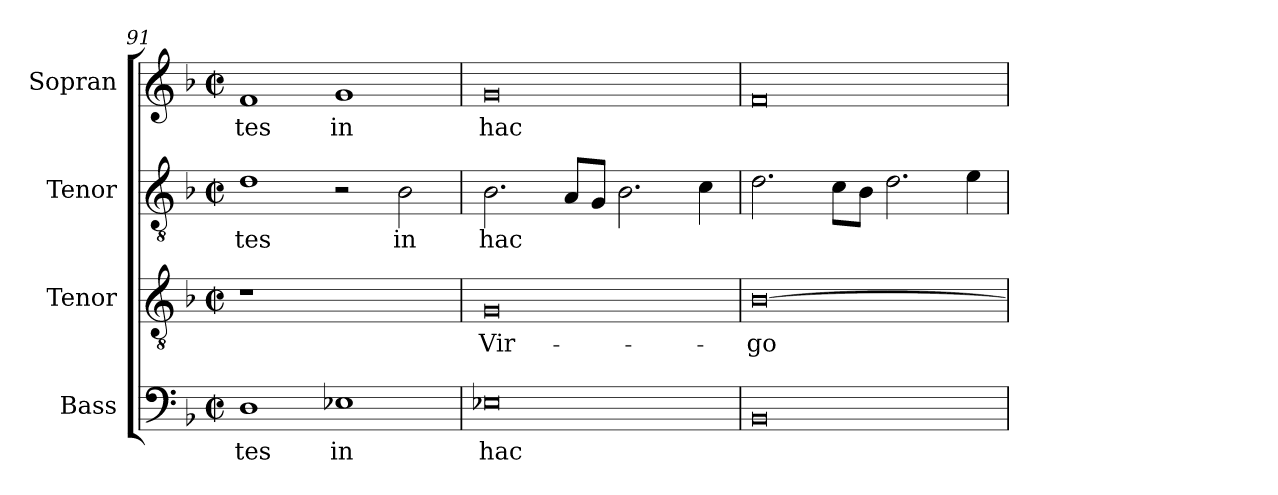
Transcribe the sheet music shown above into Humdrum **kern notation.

**kern	**text	**kern	**text	**kern	**text	**kern	**text
*part4	*part4	*part3	*part3	*part2	*part2	*part1	*part1
*staff4	*staff4	*staff3	*staff3	*staff2	*staff2	*staff1	*staff1
*I"Bass	*	*I"Tenor	*	*I"Tenor	*	*I"Sopran	*
*	*	*I'Tenor	*	*	*	*	*
*clefF4	*	*clefGv2	*	*clefGv2	*	*clefG2	*
*	*	*ITrd7c12	*	*ITrd7c12	*	*	*
*k[b-]	*	*k[b-]	*	*k[b-]	*	*k[b-]	*
*F:	*	*F:	*	*F:	*	*F:	*
*M2/2	*	*M2/2	*	*M2/2	*	*M2/2	*
*met(c|)	*	*met(c|)	*	*met(c|)	*	*met(c|)	*
=91	=91	=91	=91	=91	=91	=91	=91
!	!LO:LY:b:color=#000000	!LO:N:vis=1	!	!	!	!	!
!	!	!	!	!	!LO:LY:b:color=#000000	!	!
!	!	!	!	!	!	!	!LO:LY:b:color=#000000
1Di	-tes	1r	.	1Di	-tes	1fi	-tes
!	!LO:LY:b:color=#000000	!	!	!	!	!	!
!	!	!	!	!	!	!	!LO:LY:b:color=#000000
1E-Xi	in	1ryy	.	2r	.	1gi	in
!	!	!	!	!	!LO:LY:b:color=#000000	!	!
.	.	.	.	2BB-i\	in	.	.
!!LO:PB:g=z
=92	=92	=92	=92	=92	=92	=92	=92
!	!LO:LY:b:color=#000000	!	!	!	!	!	!
!	!	!	!LO:LY:b:color=#000000	!	!	!	!
!	!	!	!	!	!LO:LY:b:color=#000000	!	!
!	!	!	!	!	!	!	!LO:LY:b:color=#000000
0E-Xi	hac	0GGi	Vir-	2.BB-i\	hac	0gi	hac
.	.	.	.	8AAi/L	.	.	.
.	.	.	.	8GGi/J	.	.	.
.	.	.	.	2.BB-i\	.	.	.
.	.	.	.	4Ci\	.	.	.
=93	=93	=93	=93	=93	=93	=93	=93
!	!	!	!LO:LY:b:color=#000000	!	!	!	!
0BB-i	.	[>0BB-i	-go	2.Di\	.	0fi	.
.	.	.	.	8Ci\L	.	.	.
.	.	.	.	8BB-i\J	.	.	.
.	.	.	.	2.Di\	.	.	.
.	.	.	.	4Ei\	.	.	.
=	=	=	=	=	=	=	=
*-	*-	*-	*-	*-	*-	*-	*-
